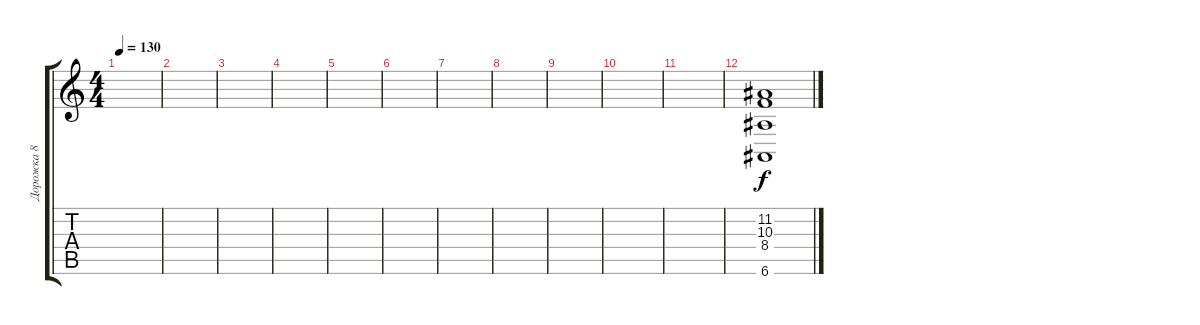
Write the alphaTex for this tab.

\track ("Дорожка 8" "Дорожка 8") {instrument seashore}
\staff {score tabs}
\tuning (E4 B3 G3 D3 A2 E2) {hide}
\ts (4 4)
\tempo 130
\clef g2
\ks c
|
|
|
|
|
|
|
|
|
|
|
(11.2 10.3 8.4 6.6).1
